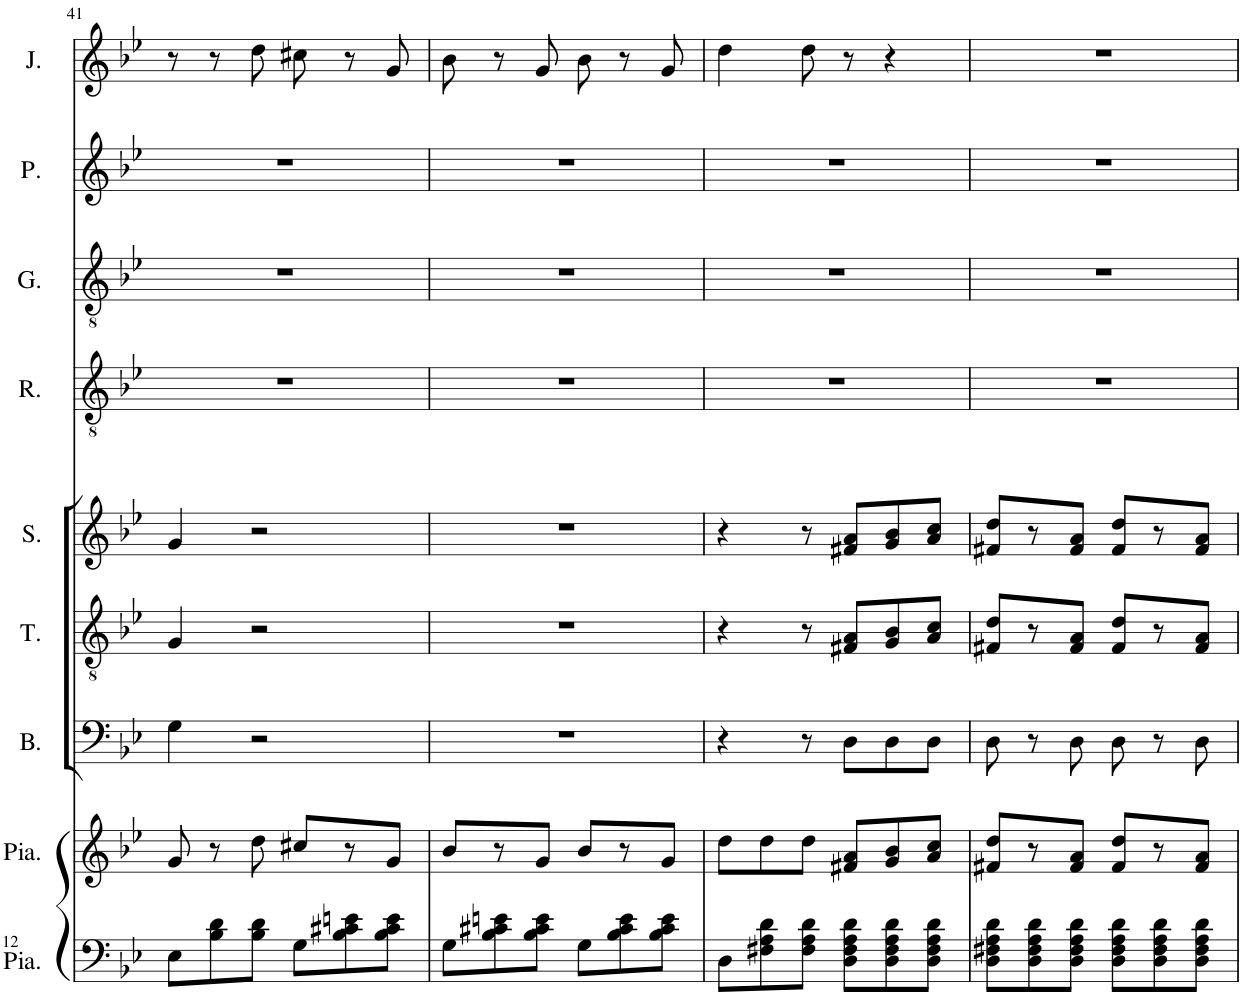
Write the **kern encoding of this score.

**kern	**kern	**kern	**kern	**kern	**kern	**kern	**kern	**kern
*part9	*part8	*part7	*part6	*part5	*part4	*part3	*part2	*part1
*staff9	*staff8	*staff7	*staff6	*staff5	*staff4	*staff3	*staff2	*staff1
*I"Piano	*I"Piano	*I"Bass	*I"Ténor	*I"Sopranis	*I"Raphaël	*I"Galuchet	*I"Mme Palestine	*I"Jeanne
*I'Pia.	*I'Pia.	*I'B.	*I'T.	*I'S.	*I'R.	*I'G.	*I'P.	*I'J.
!!LO:PB:g=z
*clefF4	*clefG2	*clefF4	*clefGv2	*clefG2	*clefGv2	*clefGv2	*clefG2	*clefG2
*	*	*	*	*Trd1c2	*Trd12c21	*	*Trd5c9	*
*k[b-e-]	*k[b-e-]	*k[b-e-]	*k[b-e-]	*k[b-e-]	*k[b-e-]	*k[b-e-]	*k[b-e-]	*k[b-e-]
*M6/8	*M6/8	*M6/8	*M6/8	*M6/8	*M6/8	*M6/8	*M6/8	*M6/8
=41	=41	=41	=41	=41	=41	=41	=41	=41
8E-\L	8g/	4G\	4G/	4g/	2.r	2.r	2.r	8r
8B-\ 8d\	8r	.	.	.	.	.	.	8r
8B-\ 8d\J	8dd\	2r	2r	2r	.	.	.	8dd\
8G\L	8cc#X/L	.	.	.	.	.	.	8cc#X\
8B-\ 8c#X\ 8en\	8r	.	.	.	.	.	.	8r
8B-\ 8c#\ 8e\J	8g/J	.	.	.	.	.	.	8g/
=42	=42	=42	=42	=42	=42	=42	=42	=42
8G\L	8b-/L	2.r	2.r	2.r	2.r	2.r	2.r	8b-\
8B-\ 8c#X\ 8en\	8r	.	.	.	.	.	.	8r
8B-\ 8c#\ 8e\J	8g/J	.	.	.	.	.	.	8g/
8G\L	8b-/L	.	.	.	.	.	.	8b-\
8B-\ 8c#\ 8e\	8r	.	.	.	.	.	.	8r
8B-\ 8c#\ 8e\J	8g/J	.	.	.	.	.	.	8g/
=43	=43	=43	=43	=43	=43	=43	=43	=43
8D\L	8dd\L	4r	4r	4r	2.r	2.r	2.r	4dd\
8F#X\ 8A\ 8d\	8dd\	.	.	.	.	.	.	.
8F#\ 8A\ 8d\J	8dd\J	8r	8r	8r	.	.	.	8dd\
8D\ 8F#\ 8A\ 8d\L	8f#X/ 8a/L	8D\L	8F#X/ 8A/L	8f#X/ 8a/L	.	.	.	8r
8D\ 8F#\ 8A\ 8d\	8g/ 8b-/	8D\	8G/ 8B-/	8g/ 8b-/	.	.	.	4r
8D\ 8F#\ 8A\ 8d\J	8a/ 8cc/J	8D\J	8A/ 8c/J	8a/ 8cc/J	.	.	.	.
=44	=44	=44	=44	=44	=44	=44	=44	=44
8D\ 8F#X\ 8A\ 8d\L	8f#X/ 8dd/L	8D\	8F#X/ 8d/L	8f#X/ 8dd/L	2.r	2.r	2.r	2.r
8D\ 8F#\ 8A\ 8d\	8r	8r	8r	8r	.	.	.	.
8D\ 8F#\ 8A\ 8d\J	8f#/ 8a/J	8D\	8F#/ 8A/J	8f#/ 8a/J	.	.	.	.
8D\ 8F#\ 8A\ 8d\L	8f#/ 8dd/L	8D\	8F#/ 8d/L	8f#/ 8dd/L	.	.	.	.
8D\ 8F#\ 8A\ 8d\	8r	8r	8r	8r	.	.	.	.
8D\ 8F#\ 8A\ 8d\J	8f#/ 8a/J	8D\	8F#/ 8A/J	8f#/ 8a/J	.	.	.	.
=	=	=	=	=	=	=	=	=
*-	*-	*-	*-	*-	*-	*-	*-	*-
